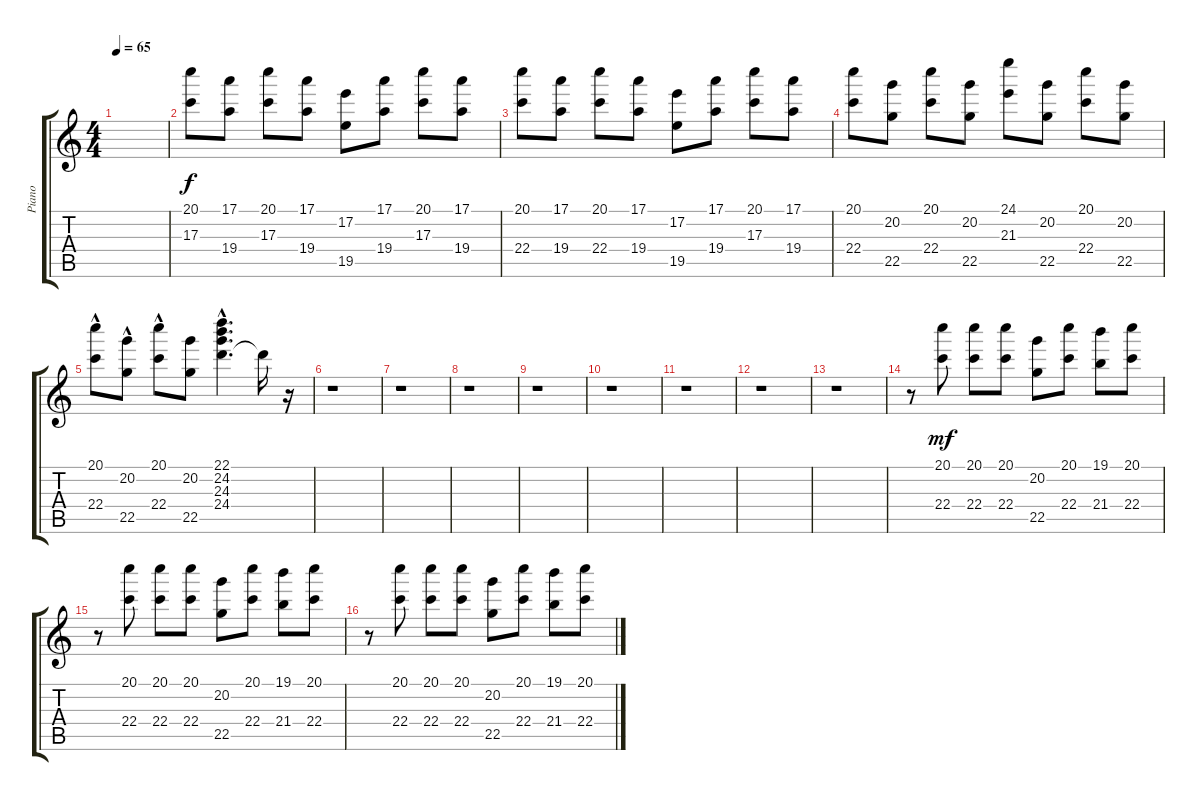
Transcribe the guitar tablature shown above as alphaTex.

\track ("Piano" "Piano") {instrument distortionguitar}
\staff {score tabs}
\tuning (E4 B3 G3 D3 A2 E2) {hide}
\ts (4 4)
\tempo 65
\clef g2
\ks c
|
(20.1 17.3).8 (17.1 19.4).8 (20.1 17.3).8 (17.1 19.4).8 (17.2 19.5).8 (17.1 19.4).8 (20.1 17.3).8 (17.1 19.4).8 |
(20.1 22.4).8 (17.1 19.4).8 (20.1 22.4).8 (17.1 19.4).8 (17.2 19.5).8 (17.1 19.4).8 (20.1 17.3).8 (17.1 19.4).8 |
(20.1 22.4).8 (20.2 22.5).8 (20.1 22.4).8 (20.2 22.5).8 (24.1 21.3).8 (20.2 22.5).8 (20.1 22.4).8 (20.2 22.5).8 |
(20.1{hac} 22.4).8 (20.2{hac} 22.5).8 (20.1{hac} 22.4).8 (20.2 22.5).8 (22.1{hac} 24.2{hac} 24.3{hac} 24.4{hac}).4{d} 24.4{t}.16{dy f} r.16 |
r.1 |
r.1 |
r.1 |
r.1 |
r.1 |
r.1 |
r.1 |
r.1 |
r.8 (20.1 22.4).8{dy mf} (20.1 22.4).8 (20.1 22.4).8 (20.2 22.5).8 (20.1 22.4).8 (19.1 21.4).8 (20.1 22.4).8 |
r.8 (20.1 22.4).8 (20.1 22.4).8 (20.1 22.4).8 (20.2 22.5).8 (20.1 22.4).8 (19.1 21.4).8 (20.1 22.4).8 |
r.8 (20.1 22.4).8 (20.1 22.4).8 (20.1 22.4).8 (20.2 22.5).8 (20.1 22.4).8 (19.1 21.4).8 (20.1 22.4).8
